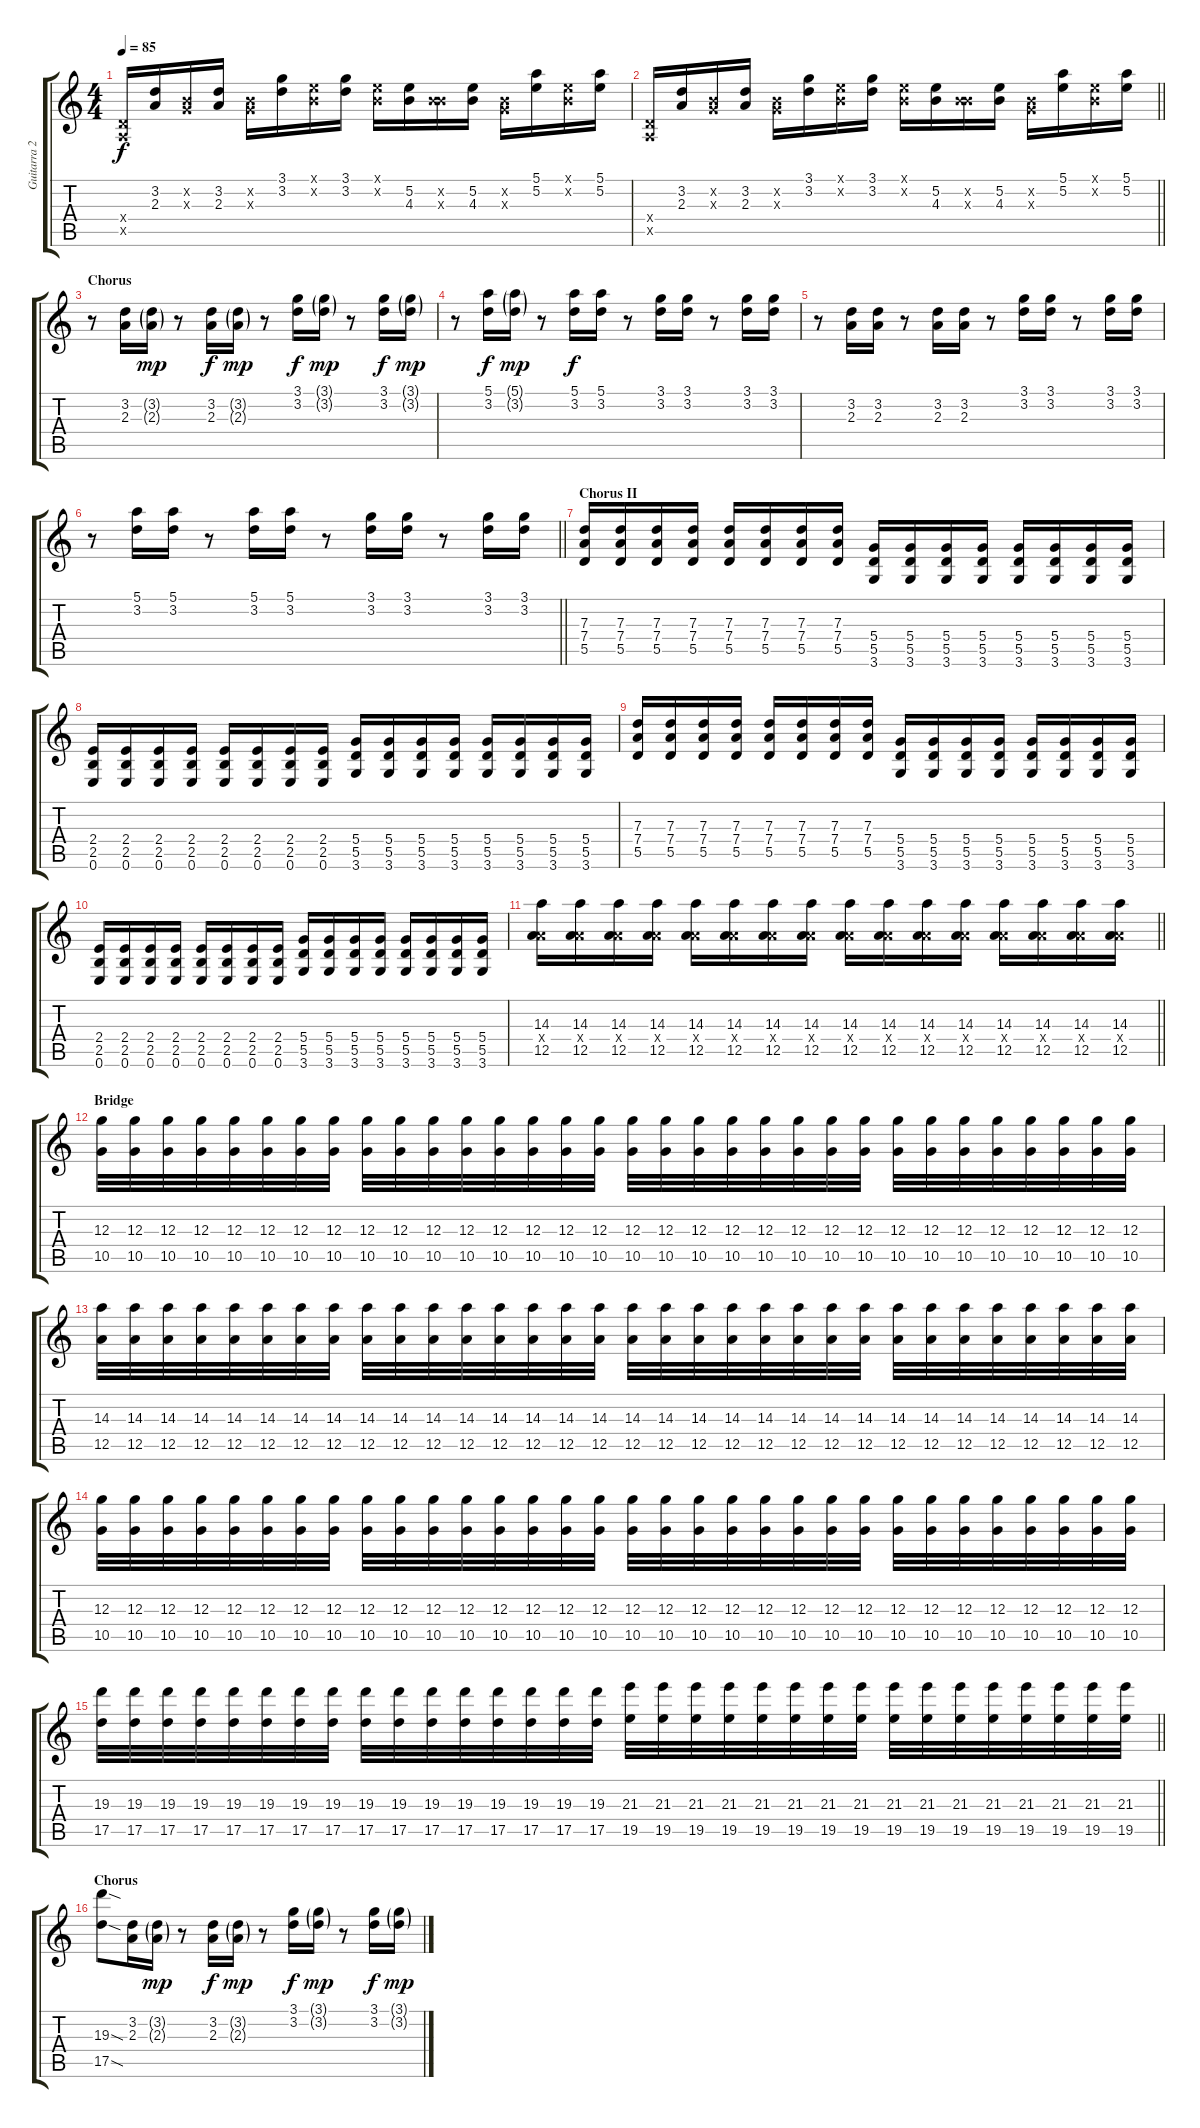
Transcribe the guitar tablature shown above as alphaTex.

\track ("Guitarra 2 - Erik" "Guitarra 2") {instrument overdrivenguitar}
\staff {score tabs}
\tuning (E4 B3 G3 D3 A2 E2) {hide}
\ts (4 4)
\tempo 85
\clef g2
\ks c
(0.4{x} 0.5{x}).16{dy f} (3.2 2.3).16 (0.2{x} 0.3{x}).16 (3.2 2.3).16 (0.2{x} 0.3{x}).16 (3.1 3.2).16 (0.1{x} 0.2{x}).16 (3.1 3.2).16 (0.1{x} 0.2{x}).16 (5.2 4.3).16 (0.2{x} 4.3{x}).16 (5.2 4.3).16 (0.2{x} 0.3{x}).16 (5.1 5.2).16 (0.1{x} 0.2{x}).16 (5.1 5.2).16 |
\barLineRight lightlight
(0.4{x} 0.5{x}).16 (3.2 2.3).16 (0.2{x} 0.3{x}).16 (3.2 2.3).16 (0.2{x} 0.3{x}).16 (3.1 3.2).16 (0.1{x} 0.2{x}).16 (3.1 3.2).16 (0.1{x} 0.2{x}).16 (5.2 4.3).16 (0.2{x} 4.3{x}).16 (5.2 4.3).16 (0.2{x} 0.3{x}).16 (5.1 5.2).16 (0.1{x} 0.2{x}).16 (5.1 5.2).16 |
\section ("" "Chorus")
r.8 (3.2 2.3).16 (3.2{g} 2.3{g}).16{dy mp} r.8 (3.2 2.3).16{dy f} (3.2{g} 2.3{g}).16{dy mp} r.8 (3.1 3.2).16{dy f} (3.1{g} 3.2{g}).16{dy mp} r.8 (3.1 3.2).16{dy f} (3.1{g} 3.2{g}).16{dy mp} |
r.8 (5.1 3.2).16{dy f} (5.1{g} 3.2{g}).16{dy mp} r.8 (5.1 3.2).16{dy f} (5.1 3.2).16 r.8 (3.1 3.2).16 (3.1 3.2).16 r.8 (3.1 3.2).16 (3.1 3.2).16 |
r.8 (3.2 2.3).16 (3.2 2.3).16 r.8 (3.2 2.3).16 (3.2 2.3).16 r.8 (3.1 3.2).16 (3.1 3.2).16 r.8 (3.1 3.2).16 (3.1 3.2).16 |
\barLineRight lightlight
r.8 (5.1 3.2).16 (5.1 3.2).16 r.8 (5.1 3.2).16 (5.1 3.2).16 r.8 (3.1 3.2).16 (3.1 3.2).16 r.8 (3.1 3.2).16 (3.1 3.2).16 |
\section ("" "Chorus II")
(7.3 7.4 5.5).16 (7.3 7.4 5.5).16 (7.3 7.4 5.5).16 (7.3 7.4 5.5).16 (7.3 7.4 5.5).16 (7.3 7.4 5.5).16 (7.3 7.4 5.5).16 (7.3 7.4 5.5).16 (5.4 5.5 3.6).16 (5.4 5.5 3.6).16 (5.4 5.5 3.6).16 (5.4 5.5 3.6).16 (5.4 5.5 3.6).16 (5.4 5.5 3.6).16 (5.4 5.5 3.6).16 (5.4 5.5 3.6).16 |
(2.4 2.5 0.6).16 (2.4 2.5 0.6).16 (2.4 2.5 0.6).16 (2.4 2.5 0.6).16 (2.4 2.5 0.6).16 (2.4 2.5 0.6).16 (2.4 2.5 0.6).16 (2.4 2.5 0.6).16 (5.4 5.5 3.6).16 (5.4 5.5 3.6).16 (5.4 5.5 3.6).16 (5.4 5.5 3.6).16 (5.4 5.5 3.6).16 (5.4 5.5 3.6).16 (5.4 5.5 3.6).16 (5.4 5.5 3.6).16 |
(7.3 7.4 5.5).16 (7.3 7.4 5.5).16 (7.3 7.4 5.5).16 (7.3 7.4 5.5).16 (7.3 7.4 5.5).16 (7.3 7.4 5.5).16 (7.3 7.4 5.5).16 (7.3 7.4 5.5).16 (5.4 5.5 3.6).16 (5.4 5.5 3.6).16 (5.4 5.5 3.6).16 (5.4 5.5 3.6).16 (5.4 5.5 3.6).16 (5.4 5.5 3.6).16 (5.4 5.5 3.6).16 (5.4 5.5 3.6).16 |
(2.4 2.5 0.6).16 (2.4 2.5 0.6).16 (2.4 2.5 0.6).16 (2.4 2.5 0.6).16 (2.4 2.5 0.6).16 (2.4 2.5 0.6).16 (2.4 2.5 0.6).16 (2.4 2.5 0.6).16 (5.4 5.5 3.6).16 (5.4 5.5 3.6).16 (5.4 5.5 3.6).16 (5.4 5.5 3.6).16 (5.4 5.5 3.6).16 (5.4 5.5 3.6).16 (5.4 5.5 3.6).16 (5.4 5.5 3.6).16 |
\barLineRight lightlight
(14.3 7.4{x} 12.5).16 (14.3 7.4{x} 12.5).16 (14.3 7.4{x} 12.5).16 (14.3 7.4{x} 12.5).16 (14.3 7.4{x} 12.5).16 (14.3 7.4{x} 12.5).16 (14.3 7.4{x} 12.5).16 (14.3 7.4{x} 12.5).16 (14.3 7.4{x} 12.5).16 (14.3 7.4{x} 12.5).16 (14.3 7.4{x} 12.5).16 (14.3 7.4{x} 12.5).16 (14.3 7.4{x} 12.5).16 (14.3 7.4{x} 12.5).16 (14.3 7.4{x} 12.5).16 (14.3 7.4{x} 12.5).16 |
\section ("" "Bridge")
(12.3 10.5).32 (12.3 10.5).32 (12.3 10.5).32 (12.3 10.5).32 (12.3 10.5).32 (12.3 10.5).32 (12.3 10.5).32 (12.3 10.5).32 (12.3 10.5).32 (12.3 10.5).32 (12.3 10.5).32 (12.3 10.5).32 (12.3 10.5).32 (12.3 10.5).32 (12.3 10.5).32 (12.3 10.5).32 (12.3 10.5).32 (12.3 10.5).32 (12.3 10.5).32 (12.3 10.5).32 (12.3 10.5).32 (12.3 10.5).32 (12.3 10.5).32 (12.3 10.5).32 (12.3 10.5).32 (12.3 10.5).32 (12.3 10.5).32 (12.3 10.5).32 (12.3 10.5).32 (12.3 10.5).32 (12.3 10.5).32 (12.3 10.5).32 |
(14.3 12.5).32 (14.3 12.5).32 (14.3 12.5).32 (14.3 12.5).32 (14.3 12.5).32 (14.3 12.5).32 (14.3 12.5).32 (14.3 12.5).32 (14.3 12.5).32 (14.3 12.5).32 (14.3 12.5).32 (14.3 12.5).32 (14.3 12.5).32 (14.3 12.5).32 (14.3 12.5).32 (14.3 12.5).32 (14.3 12.5).32 (14.3 12.5).32 (14.3 12.5).32 (14.3 12.5).32 (14.3 12.5).32 (14.3 12.5).32 (14.3 12.5).32 (14.3 12.5).32 (14.3 12.5).32 (14.3 12.5).32 (14.3 12.5).32 (14.3 12.5).32 (14.3 12.5).32 (14.3 12.5).32 (14.3 12.5).32 (14.3 12.5).32 |
(12.3 10.5).32 (12.3 10.5).32 (12.3 10.5).32 (12.3 10.5).32 (12.3 10.5).32 (12.3 10.5).32 (12.3 10.5).32 (12.3 10.5).32 (12.3 10.5).32 (12.3 10.5).32 (12.3 10.5).32 (12.3 10.5).32 (12.3 10.5).32 (12.3 10.5).32 (12.3 10.5).32 (12.3 10.5).32 (12.3 10.5).32 (12.3 10.5).32 (12.3 10.5).32 (12.3 10.5).32 (12.3 10.5).32 (12.3 10.5).32 (12.3 10.5).32 (12.3 10.5).32 (12.3 10.5).32 (12.3 10.5).32 (12.3 10.5).32 (12.3 10.5).32 (12.3 10.5).32 (12.3 10.5).32 (12.3 10.5).32 (12.3 10.5).32 |
\barLineRight lightlight
(19.3 17.5).32 (19.3 17.5).32 (19.3 17.5).32 (19.3 17.5).32 (19.3 17.5).32 (19.3 17.5).32 (19.3 17.5).32 (19.3 17.5).32 (19.3 17.5).32 (19.3 17.5).32 (19.3 17.5).32 (19.3 17.5).32 (19.3 17.5).32 (19.3 17.5).32 (19.3 17.5).32 (19.3 17.5).32 (21.3 19.5).32 (21.3 19.5).32 (21.3 19.5).32 (21.3 19.5).32 (21.3 19.5).32 (21.3 19.5).32 (21.3 19.5).32 (21.3 19.5).32 (21.3 19.5).32 (21.3 19.5).32 (21.3 19.5).32 (21.3 19.5).32 (21.3 19.5).32 (21.3 19.5).32 (21.3 19.5).32 (21.3 19.5).32 |
\section ("" "Chorus")
(19.3{sod} 17.5{sod}).8 (3.2 2.3).16 (3.2{g} 2.3{g}).16{dy mp} r.8 (3.2 2.3).16{dy f} (3.2{g} 2.3{g}).16{dy mp} r.8 (3.1 3.2).16{dy f} (3.1{g} 3.2{g}).16{dy mp} r.8 (3.1 3.2).16{dy f} (3.1{g} 3.2{g}).16{dy mp}
